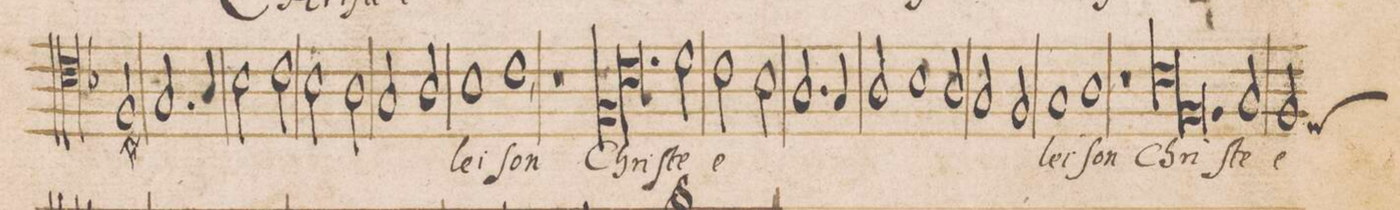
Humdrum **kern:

**kern	**text
*I"TENOR	*
*clefC4	*
*k[b-]	*
*met(C|)	*
*M2/1	*
2F#X/	.
2.G/	.
4A/	.
=26	=26
2B-\	.
2c\	.
2B-\	.
2A\	.
=27	=27
2G/	.
2A/	.
1B-	-lei-
=28-	=28-
1c,>	-ſon
1r	.
=29-	=29-
*lig	*
1F	Chri-
1.c	.
*Xlig	*
=30-	=30-
2d\	-ſte
2c\	e-
2B-\	.
=31-	=31-
2.A/	.
4G/	.
2A/	.
1B-\	.
=32-	=32-
2A/	.
2G/	.
2F/	.
=33	=33
1G	-lei-
1A	-ſon
=34-	=34-
1r	.
*lig	*
1c	Chri-
=35-	=35-
1.F	.
*Xlig	*
2G/	-ſte
=36	=36
2F/	e-
*custos:E	*
*-	*-
